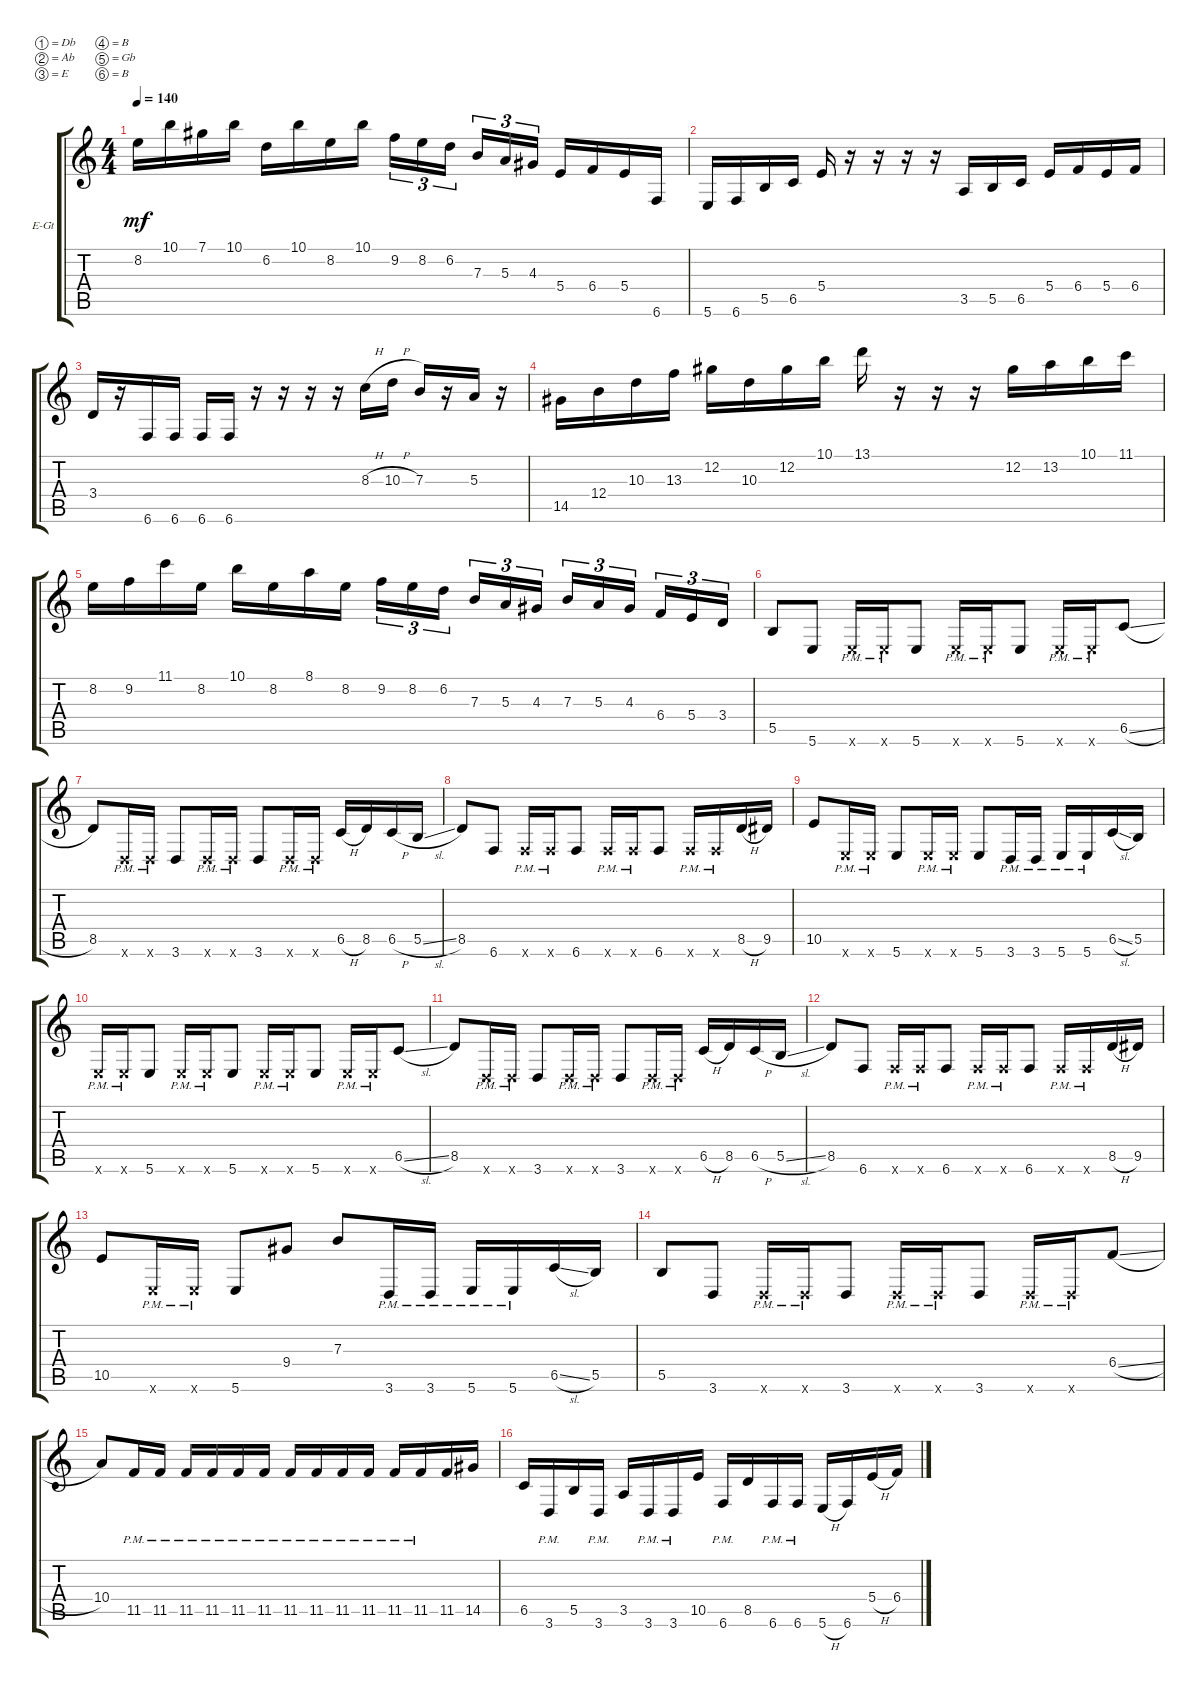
\defaultSystemsLayout 4
\bracketExtendMode groupsimilarinstruments
\firstSystemTrackNameOrientation horizontal
\otherSystemsTrackNameOrientation horizontal
\track ("Electric Guitar" "E-Gt") {instrument distortionguitar}
\staff {score tabs}
\tuning (Db4 Ab3 E3 B2 Gb2 B1)
\ts (4 4)
\tempo 140
\clef g2
\ks c
8.2.16{dy mf} 10.1.16 7.1.16 10.1.16 6.2.16 10.1.16 8.2.16 10.1.16 9.2.16{tu (3 2)} 8.2.16{tu (3 2)} 6.2.16{tu (3 2)} 7.3.16{tu (3 2)} 5.3.16{tu (3 2)} 4.3.16{tu (3 2)} 5.4.16 6.4.16 5.4.16 6.6.16 |
5.6.16 6.6.16 5.5.16 6.5.16 5.4.16 r.16 r.16 r.16 r.16 3.5.16 5.5.16 6.5.16 5.4.16 6.4.16 5.4.16 6.4.16 |
3.4.16 r.16 6.6.16 6.6.16 6.6.16 6.6.16 r.16 r.16 r.16 r.16 8.3{h}.16 10.3{h}.16 7.3.16 r.16 5.3.16 r.16 |
14.5.16 12.4.16 10.3.16 13.3.16 12.2.16 10.3.16 12.2.16 10.1.16 13.1.16 r.16 r.16 r.16 12.2.16 13.2.16 10.1.16 11.1.16 |
8.2.16 9.2.16 11.1.16 8.2.16 10.1.16 8.2.16 8.1.16 8.2.16 9.2.16{tu (3 2)} 8.2.16{tu (3 2)} 6.2.16{tu (3 2)} 7.3.16{tu (3 2)} 5.3.16{tu (3 2)} 4.3.16{tu (3 2)} 7.3.16{tu (3 2)} 5.3.16{tu (3 2)} 4.3.16{tu (3 2)} 6.4.16{tu (3 2)} 5.4.16{tu (3 2)} 3.4.16{tu (3 2)} |
5.5.8 5.6.8 5.6{pm x}.16 5.6{pm x}.16 5.6.8 5.6{pm x}.16 5.6{pm x}.16 5.6.8 5.6{pm x}.16 5.6{pm x}.16 6.5{sl}.8 |
8.5.8 3.6{pm x}.16 3.6{pm x}.16 3.6.8 3.6{pm x}.16 3.6{pm x}.16 3.6.8 3.6{pm x}.16 3.6{pm x}.16 6.5{h}.16 8.5.16 6.5{h}.16 5.5{sl}.16 |
8.5.8 6.6.8 6.6{pm x}.16 6.6{pm x}.16 6.6.8 6.6{pm x}.16 6.6{pm x}.16 6.6.8 6.6{pm x}.16 6.6{pm x}.16 8.5{h}.16 9.5.16 |
10.5.8 5.6{pm x}.16 5.6{pm x}.16 5.6.8 5.6{pm x}.16 5.6{pm x}.16 5.6.8 3.6{pm}.16 3.6{pm}.16 5.6{pm}.16 5.6{pm}.16 6.5{sl}.16 5.5.16 |
5.6{pm x}.16 5.6{pm x}.16 5.6.8 5.6{pm x}.16 5.6{pm x}.16 5.6.8 5.6{pm x}.16 5.6{pm x}.16 5.6.8 5.6{pm x}.16 5.6{pm x}.16 6.5{sl}.8 |
8.5.8 3.6{pm x}.16 3.6{pm x}.16 3.6.8 3.6{pm x}.16 3.6{pm x}.16 3.6.8 3.6{pm x}.16 3.6{pm x}.16 6.5{h}.16 8.5.16 6.5{h}.16 5.5{sl}.16 |
8.5.8 6.6.8 6.6{pm x}.16 6.6{pm x}.16 6.6.8 6.6{pm x}.16 6.6{pm x}.16 6.6.8 6.6{pm x}.16 6.6{pm x}.16 8.5{h}.16 9.5.16 |
10.5.8 5.6{pm x}.16 5.6{pm x}.16 5.6.8 9.4.8 7.3.8 3.6{pm}.16 3.6{pm}.16 5.6{pm}.16 5.6{pm}.16 6.5{sl}.16 5.5.16 |
5.5.8 3.6.8 3.6{pm x}.16 3.6{pm x}.16 3.6.8 3.6{pm x}.16 3.6{pm x}.16 3.6.8 3.6{pm x}.16 3.6{pm x}.16 6.4{sl}.8 |
10.4.8 11.5{pm}.16 11.5{pm}.16 11.5{pm}.16 11.5{pm}.16 11.5{pm}.16 11.5{pm}.16 11.5{pm}.16 11.5{pm}.16 11.5{pm}.16 11.5{pm}.16 11.5{pm}.16 11.5{pm}.16 11.5.16 14.5.16 |
6.5.16 3.6{pm}.16 5.5.16 3.6{pm}.16 3.5.16 3.6{pm}.16 3.6{pm}.16 10.5.16 6.6{pm}.16 8.5.16 6.6{pm}.16 6.6{pm}.16 5.6{h}.16 6.6.16 5.4{h}.16 6.4.16
